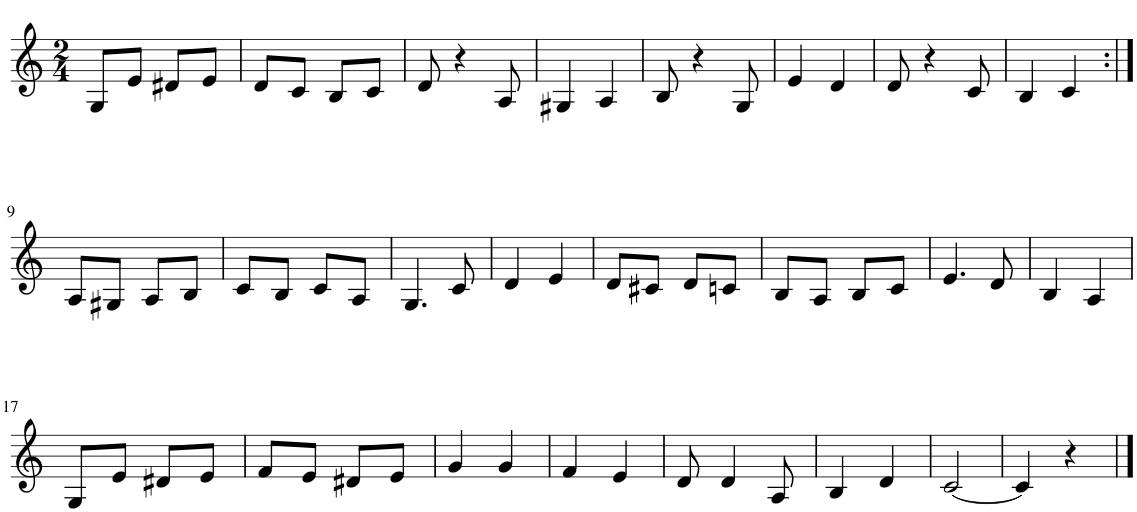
**kern
*part1
*staff1
*I"Voice
*clefG2
*k[]
*M2/4
=1
8G/L
8e/J
8d#X/L
8e/J
=2
8d/L
8c/J
8B/L
8c/J
=3
8d/
4r
8A/
=4
4G#X/
4A/
=5
8B/
4r
8G/
=6
4e/
4d/
=7
8d/
4r
8c/
=8
4B/
4c/
!!LO:LB:g=z
=9:|!
8A/L
8G#X/J
8A/L
8B/J
=10
8c/L
8B/J
8c/L
8A/J
=11
4.G/
8c/
=12
4d/
4e/
=13
8d/L
8c#X/J
8d/L
8cn/J
=14
8B/L
8A/J
8B/L
8c/J
=15
4.e/
8d/
=16
4B/
4A/
!!LO:LB:g=z
=17
8G/L
8e/J
8d#X/L
8e/J
=18
8f/L
8e/J
8d#X/L
8e/J
=19
4g/
4g/
=20
4f/
4e/
=21
8d/
4d/
8A/
=22
4B/
4d/
=23
[2c/
=24
4c/]
4r
==
*-
